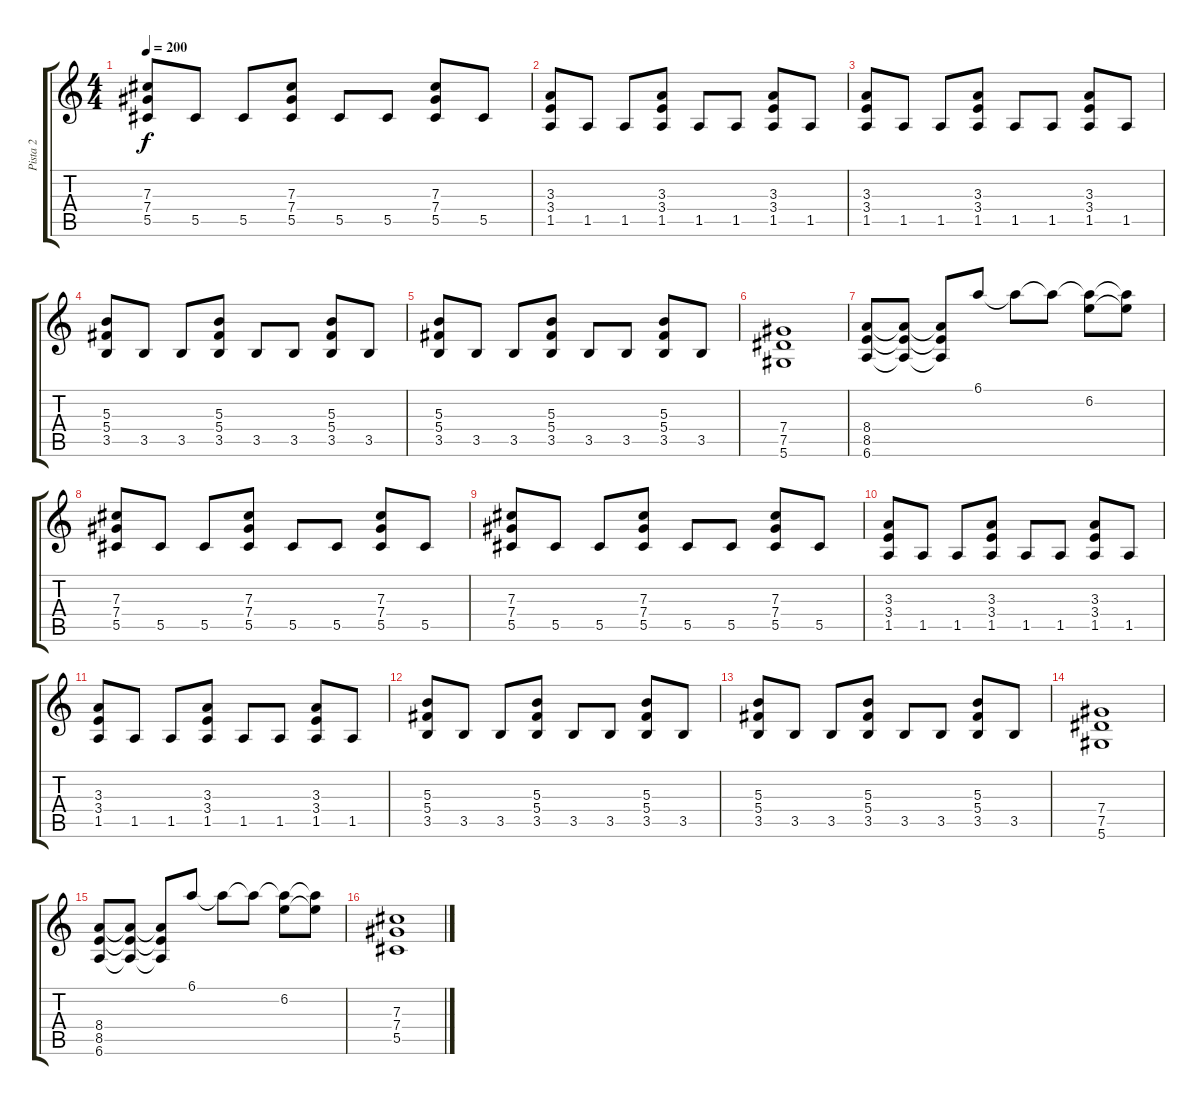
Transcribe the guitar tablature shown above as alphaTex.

\track ("Pista 2" "Pista 2") {instrument distortionguitar}
\staff {score tabs}
\tuning (Eb4 Bb3 Gb3 Db3 Ab2 Eb2) {hide}
\ts (4 4)
\tempo 200
\clef g2
\ks c
(7.3 7.4 5.5).8{dy f} 5.5.8 5.5.8 (7.3 7.4 5.5).8 5.5.8 5.5.8 (7.3 7.4 5.5).8 5.5.8 |
(3.3 3.4 1.5).8 1.5.8 1.5.8 (3.3 3.4 1.5).8 1.5.8 1.5.8 (3.3 3.4 1.5).8 1.5.8 |
(3.3 3.4 1.5).8 1.5.8 1.5.8 (3.3 3.4 1.5).8 1.5.8 1.5.8 (3.3 3.4 1.5).8 1.5.8 |
(5.3 5.4 3.5).8 3.5.8 3.5.8 (5.3 5.4 3.5).8 3.5.8 3.5.8 (5.3 5.4 3.5).8 3.5.8 |
(5.3 5.4 3.5).8 3.5.8 3.5.8 (5.3 5.4 3.5).8 3.5.8 3.5.8 (5.3 5.4 3.5).8 3.5.8 |
(7.4 7.5 5.6).1 |
(8.4 8.5 6.6).8 (8.4{t} 8.5{t} 6.6{t}).8 (8.4{t} 8.5{t} 6.6{t}).8 6.1.8 6.1{t}.8 6.1{t}.8 (6.1{t} 6.2).8 (6.1{t} 6.2{t}).8 |
(7.3 7.4 5.5).8 5.5.8 5.5.8 (7.3 7.4 5.5).8 5.5.8 5.5.8 (7.3 7.4 5.5).8 5.5.8 |
(7.3 7.4 5.5).8 5.5.8 5.5.8 (7.3 7.4 5.5).8 5.5.8 5.5.8 (7.3 7.4 5.5).8 5.5.8 |
(3.3 3.4 1.5).8 1.5.8 1.5.8 (3.3 3.4 1.5).8 1.5.8 1.5.8 (3.3 3.4 1.5).8 1.5.8 |
(3.3 3.4 1.5).8 1.5.8 1.5.8 (3.3 3.4 1.5).8 1.5.8 1.5.8 (3.3 3.4 1.5).8 1.5.8 |
(5.3 5.4 3.5).8 3.5.8 3.5.8 (5.3 5.4 3.5).8 3.5.8 3.5.8 (5.3 5.4 3.5).8 3.5.8 |
(5.3 5.4 3.5).8 3.5.8 3.5.8 (5.3 5.4 3.5).8 3.5.8 3.5.8 (5.3 5.4 3.5).8 3.5.8 |
(7.4 7.5 5.6).1 |
(8.4 8.5 6.6).8 (8.4{t} 8.5{t} 6.6{t}).8 (8.4{t} 8.5{t} 6.6{t}).8 6.1.8 6.1{t}.8 6.1{t}.8 (6.1{t} 6.2).8 (6.1{t} 6.2{t}).8 |
(7.3 7.4 5.5).1
